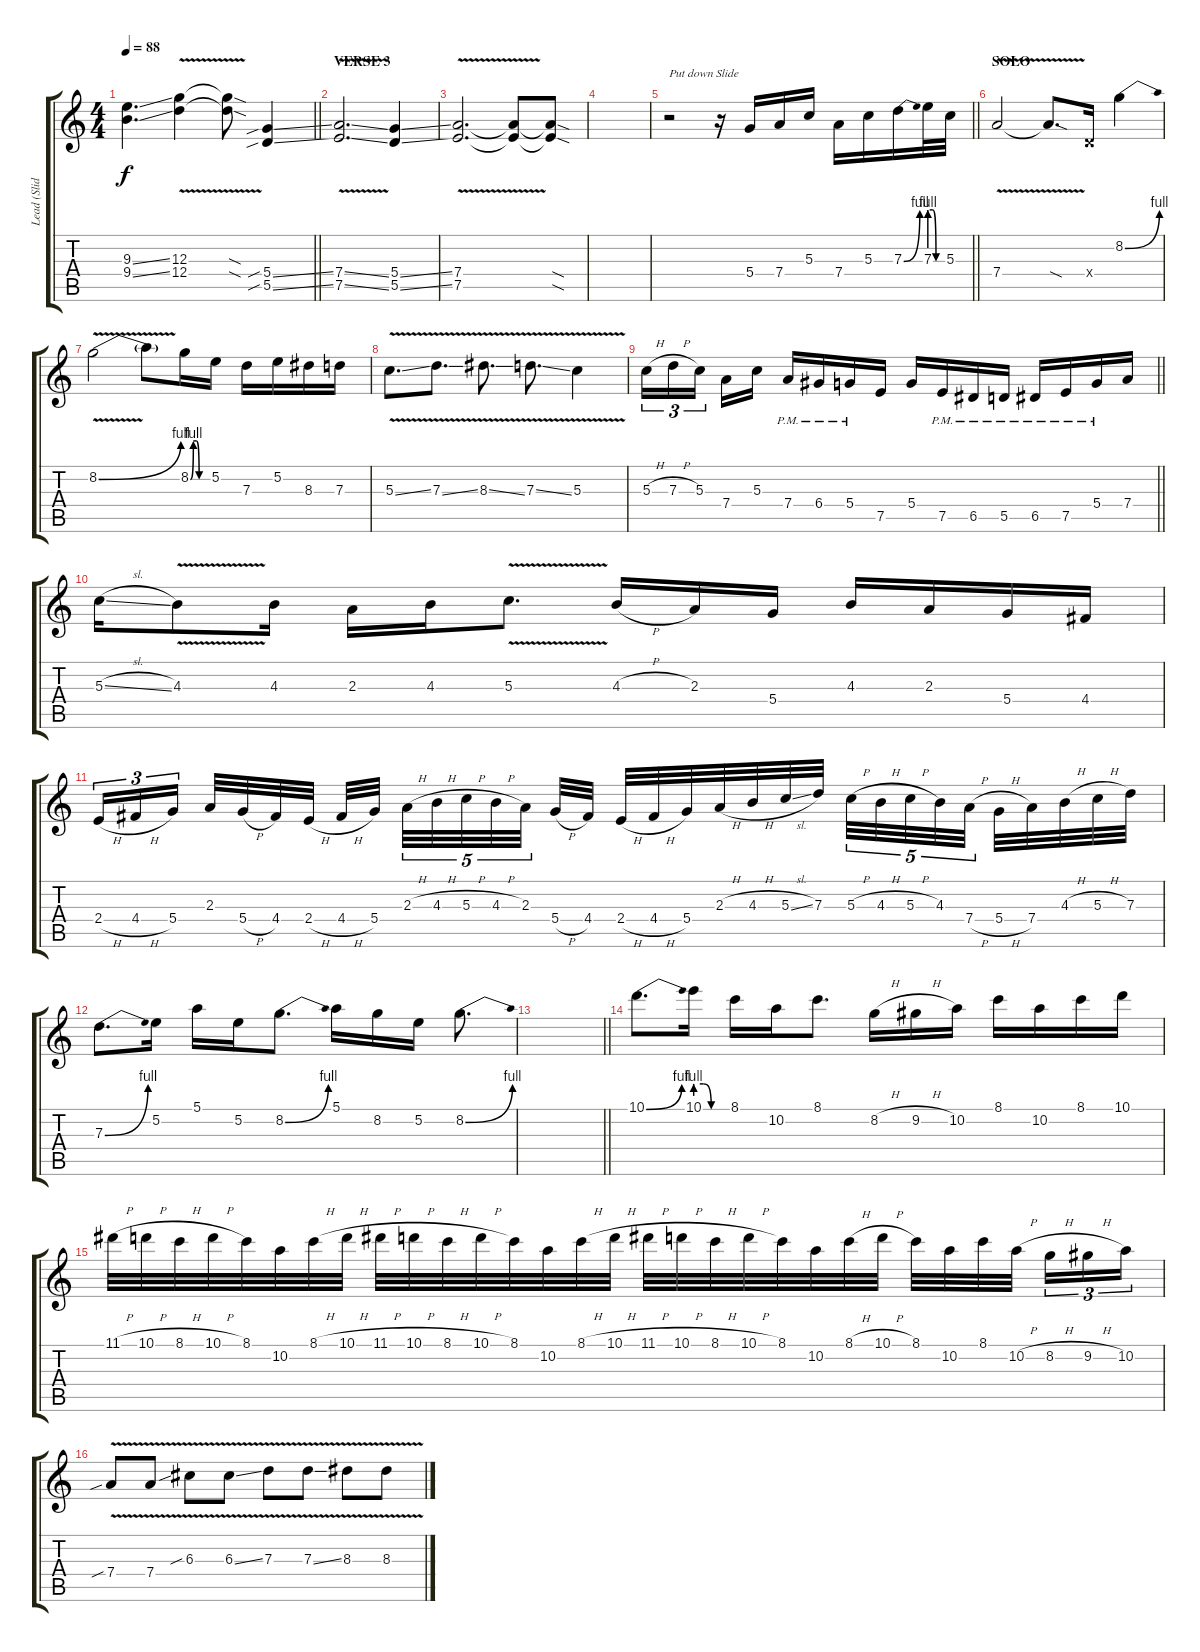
\track ("Lead (Slide)" "Lead (Slid") {instrument overdrivenguitar}
\staff {score tabs}
\tuning (E4 B3 G3 D3 A2 E2) {hide}
\ts (4 4)
\tempo 88
\clef g2
\barLineRight lightlight
\ks c
(9.3{ss} 9.4{ss}).4{d dy f} (12.3{v} 12.4{v}).4 (12.3{sod t} 12.4{sod t}).8 (5.4{sib ss} 5.5{sib ss}).4 |
\section ("" "VERSE 3")
(7.4{v ss} 7.5{v ss}).2{d} (5.4{ss} 5.5{ss}).4 |
(7.4{v} 7.5{v}).2{d} (7.4{t} 7.5{t}).8 (7.4{sod t} 7.5{sod t}).8 |
|
\barLineRight lightlight
r.2{txt "Put down Slide"} r.16{volume 16} 5.4.16 7.4.16 5.3.16 7.4.16 5.3.16 7.3{be (bend 0 0 60 4)}.16 7.3{be (custom 0 4 15 4 30 0 60 0)}.32 5.3.32 |
\section ("" "SOLO")
7.4{v}.2 7.4{sod t}.8{d} 0.4{x}.16 8.2{be (bend 0 0 60 4)}.4 |
8.2{be (bend 0 0 60 4) v}.2 8.2{t}.8 8.2{be (custom 0 0 10 4 20 4 30 0 60 0)}.16 5.2.16 7.3.16 5.2.16 8.3.16 7.3.16 |
5.3{v ss}.8{d} 7.3{v ss}.8{d} 8.3{v ss}.8{d} 7.3{v ss}.8{d} 5.3{v}.4 |
\barLineRight lightlight
5.3{h}.16{tu (3 2)} 7.3{h}.16{tu (3 2)} 5.3.16{tu (3 2) beam splitsecondary} 7.4.16 5.3.16 7.4{pm}.16 6.4{pm}.16 5.4{pm}.16 7.5.16 5.4.16 7.5{pm}.16 6.5{pm}.16 5.5{pm}.16 6.5{pm}.16 7.5{pm}.16 5.4{pm}.16 7.4.16 |
5.3{sl}.16 4.3{v}.8 4.3.16 2.3.16 4.3.16 5.3{v}.8{d} 4.3{h}.16 2.3.16 5.4.16 4.3.16 2.3.16 5.4.16 4.4.16 |
2.4{h}.16{tu (3 2)} 4.4{h}.16{tu (3 2)} 5.4.16{tu (3 2) beam splitsecondary} 2.3.32 5.4{h}.32 4.4.32 2.4{h}.32 4.4{h}.32 5.4.32{beam splitsecondary} 2.3{h}.32{tu (5 4)} 4.3{h}.32{tu (5 4)} 5.3{h}.32{tu (5 4)} 4.3{h}.32{tu (5 4)} 2.3.32{tu (5 4) beam splitsecondary} 5.4{h}.32 4.4.32 2.4{h}.32 4.4{h}.32 5.4.32 2.3{h}.32 4.3{h}.32 5.3{sl}.32 7.3.32{beam splitsecondary} 5.3{h}.32{tu (5 4)} 4.3{h}.32{tu (5 4)} 5.3{h}.32{tu (5 4)} 4.3.32{tu (5 4)} 7.4{h}.32{tu (5 4) beam splitsecondary} 5.4{h}.32 7.4.32 4.3{h}.32 5.3{h}.32 7.3.32 |
7.3{be (bend 0 0 60 4)}.8{d} 5.2.16 5.1.16 5.2.16 8.2{be (bend 0 0 60 4)}.8{d} 5.1.16 8.2.16 5.2.16 8.2{be (bend 0 0 60 4)}.8{d} |
\barLineRight lightlight
|
10.1{be (bend 0 0 60 4)}.8{d} 10.1{be (custom 0 4 15 4 30 0 60 0)}.16 8.1.16 10.2.16 8.1.8{d} 8.2{h}.16 9.2{h}.16 10.2.16 8.1.16 10.2.16 8.1.16 10.1.16 |
11.1{h}.32 10.1{h}.32 8.1{h}.32 10.1{h}.32 8.1.32 10.2.32 8.1{h}.32 10.1{h}.32 11.1{h}.32 10.1{h}.32 8.1{h}.32 10.1{h}.32 8.1.32 10.2.32 8.1{h}.32 10.1{h}.32 11.1{h}.32 10.1{h}.32 8.1{h}.32 10.1{h}.32 8.1.32 10.2.32 8.1{h}.32 10.1{h}.32 8.1.32 10.2.32 8.1.32 10.2{h}.32{beam splitsecondary} 8.2{h}.16{tu (3 2)} 9.2{h}.16{tu (3 2)} 10.2.16{tu (3 2)} |
7.4{v sib}.8 7.4{v}.8 6.3{v sib}.8 6.3{v ss}.8 7.3{v}.8 7.3{v ss}.8 8.3{v}.8 8.3{v ss}.8
